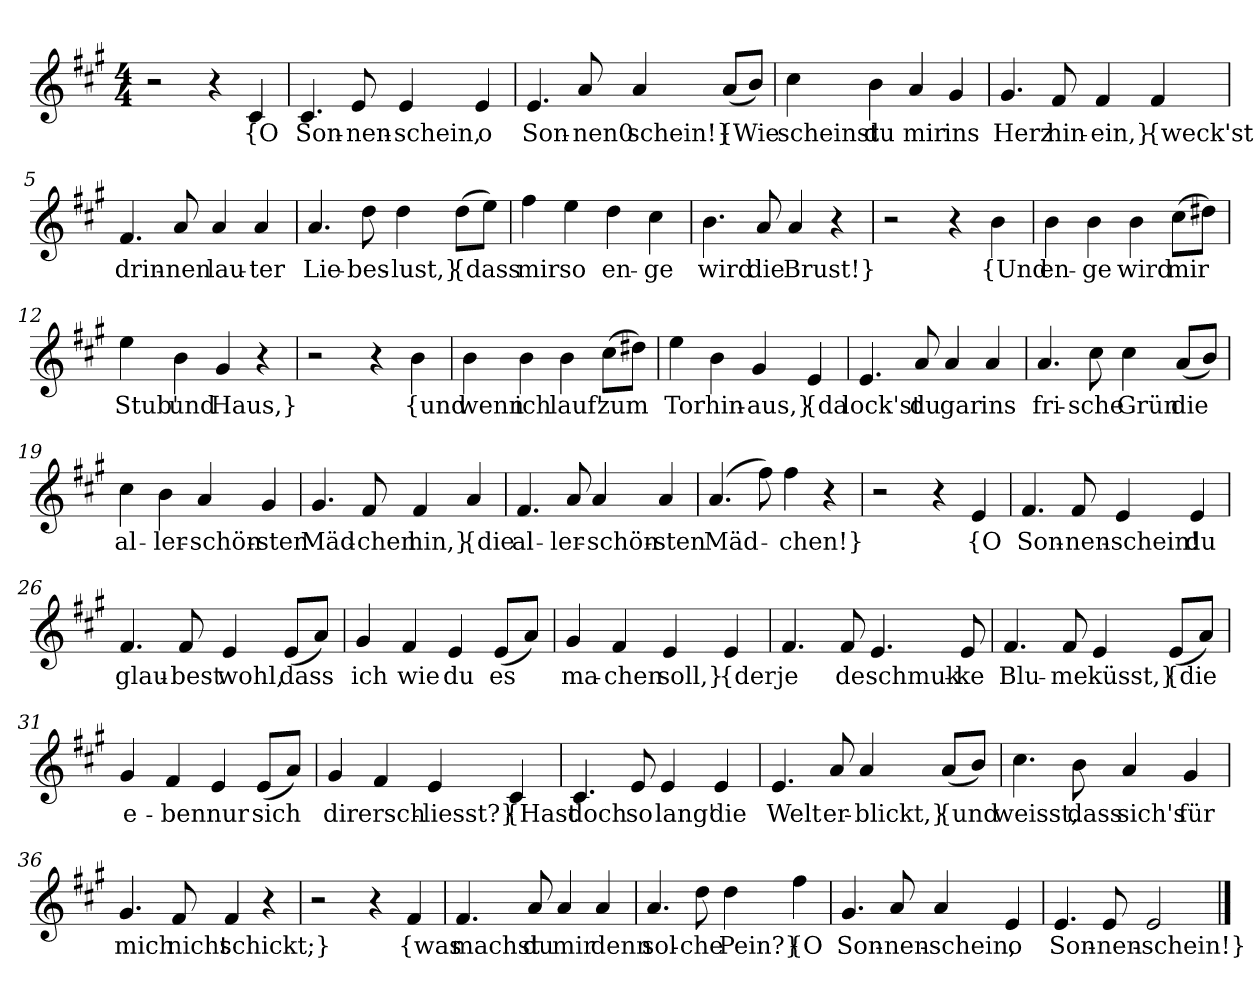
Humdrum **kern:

**kern	**text
*part1	*part1
*staff1	*staff1
*clefG2	*
*k[f#c#g#]	*
*M4/4	*
=	=
2r	.
4r	.
4c#	{O
=1	=1
4.c#	Son-
8e	-nen-
4e	-schein,
4e	o
=2	=2
4.e	Son-
8a	-nen0
4a	-schein!}
(8a/L	{Wie
8b/J)	.
=3	=3
4cc#	scheinst
4b	du
4a	mir
4g#	ins
=4	=4
4.g#	Herz
8f#	hin-
4f#	-ein,}
4f#	{weck'st
=5	=5
4.f#	drin-
8a	-nen
4a	lau-
4a	-ter
=6	=6
4.a	Lie-
8dd	-bes-
4dd	-lust,}
(8dd\L	{dass
8ee\J)	.
=7	=7
4ff#	mir
4ee	so
4dd	en-
4cc#	-ge
=8	=8
4.b	wird
8a	die
4a	Brust!}
4r	.
=10	=10
2r	.
4r	.
4b	{Und
=11	=11
4b	en-
4b	-ge
4b	wird
(8cc#\L	mir
8dd#X\J)	.
=12	=12
4ee	Stub'
4b	und
4g#	Haus,}
4r	.
=14	=14
2r	.
4r	.
4b	{und
=15	=15
4b	wenn
4b	ich
4b	lauf'
(8cc#\L	zum
8dd#X\J)	.
=16	=16
4ee	Tor
4b	hin-
4g#	-aus,}
4e	{da
=17	=17
4.e	lock'st
8a	du
4a	gar
4a	ins
=18	=18
4.a	fri-
8cc#	-sche
4cc#	Grün
(8a/L	die
8b/J)	.
=19	=19
4cc#	al-
4b	-ler-
4a	-schön-
4g#	-sten
=20	=20
4.g#	Mäd-
8f#	-chen
4f#	hin,}
4a	{die
=21	=21
4.f#	al-
8a	-ler-
4a	-schön-
4a	-sten
=22	=22
(4.a	Mäd-
8ff#)	.
4ff#	-chen!}
4r	.
=24	=24
2r	.
4r	.
4e	{O
=25	=25
4.f#	Son-
8f#	-nen-
4e	-schein!
4e	du
=26	=26
4.f#	glau-
8f#	-best
4e	wohl,
(8e/L	dass
8a/J)	.
=27	=27
4g#	ich
4f#	wie
4e	du
(8e/L	es
8a/J)	.
=28	=28
4g#	ma-
4f#	-chen
4e	soll,}
4e	{der
=29	=29
4.f#	je
8f#	-de
4.e	schmuk-
8e	-ke
=30	=30
4.f#	Blu-
8f#	-me
4e	küsst,}
(8e/L	{die
8a/J)	.
=31	=31
4g#	e-
4f#	-ben
4e	nur
(8e/L	sich
8a/J)	.
=32	=32
4g#	dir
4f#	ersch-
4e	-liesst?}
4c#	{Hast
=33	=33
4.c#	doch
8e	so
4e	lang'
4e	die
=34	=34
4.e	Welt
8a	er-
4a	-blickt,}
(8a/L	{und
8b/J)	.
=35	=35
4.cc#	weisst,
8b	dass
4a	sich's
4g#	für
=36	=36
4.g#	mich
8f#	nicht
4f#	schickt;}
4r	.
=37	=37
2r	.
4r	.
4f#	{was
=38	=38
4.f#	machst
8a	du
4a	mir
4a	denn
=39	=39
4.a	sol-
8dd	-che
4dd	Pein?}
4ff#	{O
=40	=40
4.g#	Son-
8a	-nen-
4a	-schein,
4e	o
=41	=41
4.e	Son-
8e	-nen-
2e	-schein!}
==	==
*-	*-
